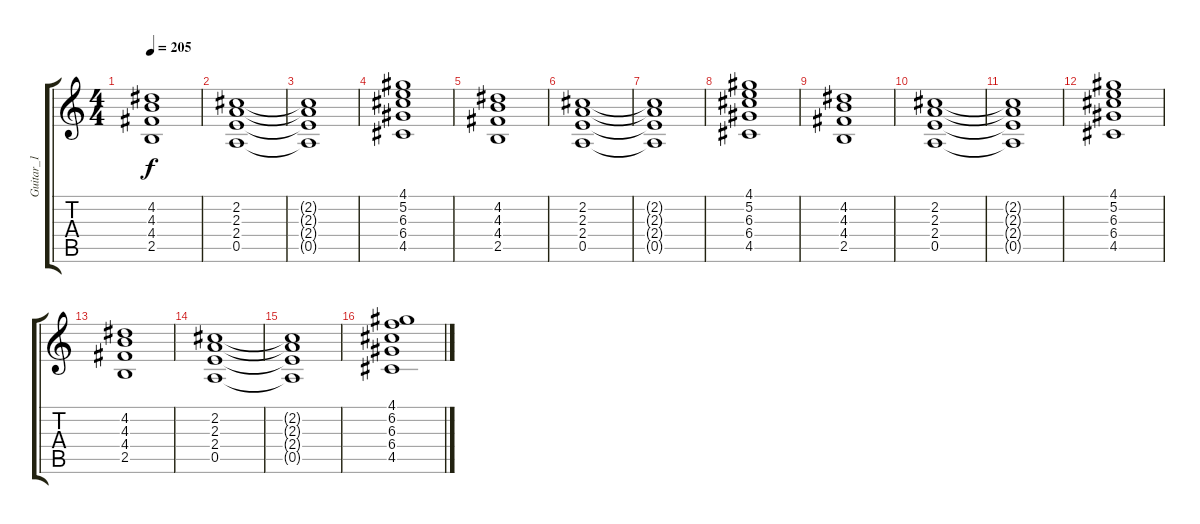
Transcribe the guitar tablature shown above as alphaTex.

\track ("Guitar_1" "Guitar_1") {instrument distortionguitar}
\staff {score tabs}
\tuning (E4 B3 G3 D3 A2 E2) {hide}
\ts (4 4)
\tempo 205
\clef g2
\ks c
(4.2 4.3 4.4 2.5).1{dy f} |
(2.2 2.3 2.4 0.5).1 |
(2.2{t} 2.3{t} 2.4{t} 0.5{t}).1 |
(4.1 5.2 6.3 6.4 4.5).1 |
(4.2 4.3 4.4 2.5).1 |
(2.2 2.3 2.4 0.5).1 |
(2.2{t} 2.3{t} 2.4{t} 0.5{t}).1 |
(4.1 5.2 6.3 6.4 4.5).1 |
(4.2 4.3 4.4 2.5).1 |
(2.2 2.3 2.4 0.5).1 |
(2.2{t} 2.3{t} 2.4{t} 0.5{t}).1 |
(4.1 5.2 6.3 6.4 4.5).1 |
(4.2 4.3 4.4 2.5).1 |
(2.2 2.3 2.4 0.5).1 |
(2.2{t} 2.3{t} 2.4{t} 0.5{t}).1 |
(4.1 6.2 6.3 6.4 4.5).1
